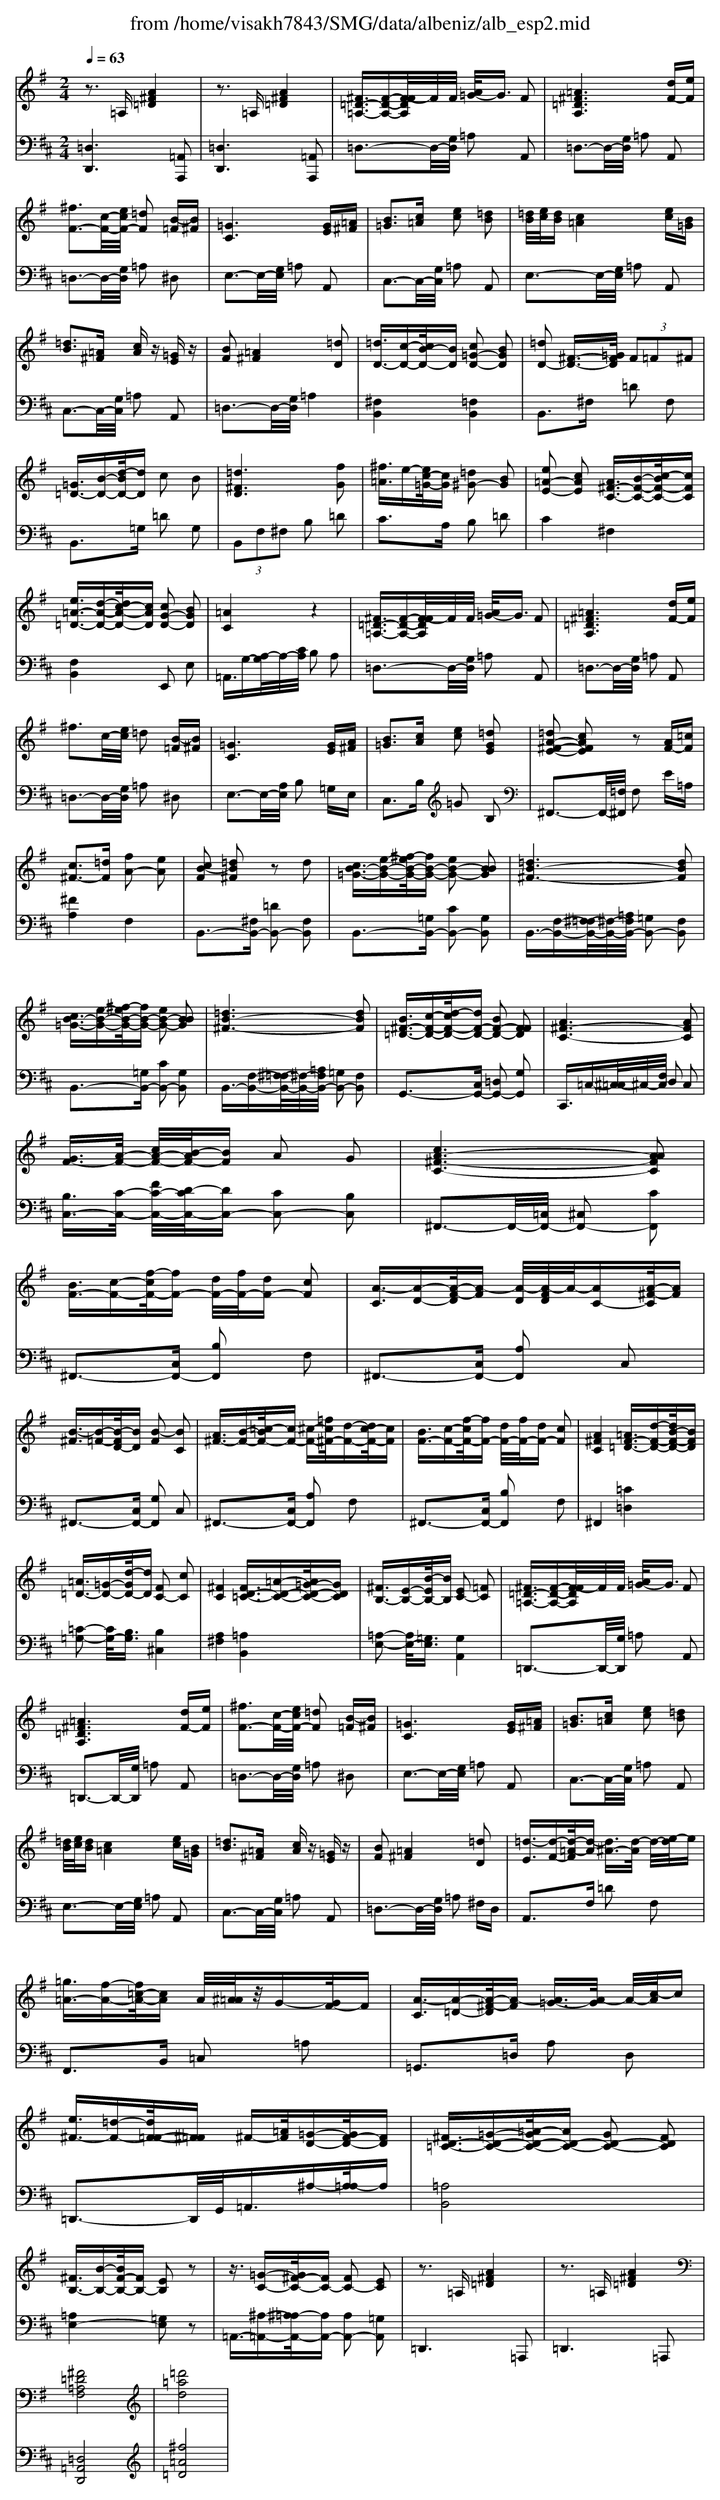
X:1
T: from /home/visakh7843/SMG/data/albeniz/alb_esp2.mid
M: 2/4
L: 1/16
Q:1/4=63
K:D % 2 sharps
V:1
K:G % 416 sharps
z3=A, [A^F=D]4| \
z3=A, [A^F=D]4| \
[^F=D-=A,-]3/2[F-D-A,-][F-FDA,]/2F/2F/2 [A=G-]/2G3/2 F2| \
[=A^F=DA,]6 [dF-][eF]|
[^fF-]3[c-F-]/2[ecF-]/2 [=dF]2 [B-=F][B^F]| \
[=GC]6 [GE][=A^F]| \
[B=G]3[c=A] [ec]2 [=dB]2| \
[=dB]/2[ec]/2[dB] [c=A]4 [ec][B=G]|
[=dB]3[=A^F] [cA]z [=GE]z| \
[BF]2 [=A^F]4 [=dD]2| \
[=dD-]3/2[c-D-][cB-D-]/2[BD] [c=G-D-]2 [BGD]2| \
[=dD-]2 [^F-D-]3/2[=GFD]/2  (3F2=F2^F2|
[=G=D-]3/2[B-D-][d-BD-]/2[dD] c2 B2| \
[=d^FD]6 [fG]2| \
[^f=A]3/2e-[ec-=G-]/2[cG] [=d^G-]2 [BG]2| \
[e=A-E-]2 [cAE]2 [A^F-C-]3/2[B-F-C-][c-BF-C-]/2[cFC]|
[e=A-=D-]3/2[d-A-D-][dc-A-D-]/2[cAD] [cG-D-]2 [BGD]2| \
[=AC]4 z4| \
[^F=D-=A,-]3/2[F-D-A,-][F-FDA,]/2F/2F/2 [A=G-]/2G3/2 F2| \
[=A^F=DA,]6 [dF-][eF]|
^f3c/2-[ec]/2 =d2 [B-=F][B^F]| \
[=GC]6 [GE][A^F]| \
[B=G]3[cA] [ec]2 [=dGE]2| \
[=dA-^F-E-]2 [cAFE]2 z2 [AF-][=cF]|
[c^F-]3[=dF] [fA-]2 [eA]2| \
[cB-F]2 [=dB^F]2 z2 d2| \
[cB-=G-]3/2[e-B-G-][^f-eB-G-]/2[fB-G-] [eB-G-]2 [BBG]2| \
[=dB-^F-]6 [dBF]2|
[cB-=G-]3/2[e-B-G-][^f-eB-G-]/2[fB-G-] [eB-G-]2 [BBG]2| \
[=dB-^F-]6 [dBF]2| \
[B^F-=D-]3/2[c-F-D-][d-cF-D-]/2[dF-D-] [BF-D-]2 [FFD]2| \
[A^F-C-]6 [AFC]2|
[GF-]3/2[A-F-]/2 [cA-F-]/2[B-AF-]/2[BF] A2 G2| \
[cA-^F-C-]6 [AAFC]2| \
[BF-]3/2[c-F-][f-cF-]/2[fF-] [dF-]/2[fF-]/2[dF-] [cF]2| \
[A-C]3/2[A-D-][A-F-D]/2[A-F] [A-D]/2[A-FD]/2A/2-[AC-][A-^F-C]/2[AF]|
[B-^F]3/2[B-=F-][B-FD-]/2[BD] [B-F]2 [BC]2| \
[A^F-]3/2[B-F-][=c-BF-]/2[cF-] [^c-F-][=fc^F-]/2[d-F-][dc-F-]/2[cF]| \
[BF-]3/2[c-F-][f-cF-]/2[fF-] [dF-]/2[fF-]/2[dF-] [cF]2| \
[A^FC]4 [=AF-=D-]3/2[d-F-D-][dB-F-D-]/2[BFD]|
[=A=D-]3/2[=G-D-][d-GD-]/2[dD] [FC-]2 [cC]2| \
[^FC]4 [FD-=C-]3/2[=A-D-C-][A=G-D-C-]/2[GDC]| \
[^FB,-]3/2[E-B,-][B-EB,-]/2[BB,] [EC-]2 [=FC]2| \
[^F=D-=A,-]3/2[F-D-A,-][F-FDA,]/2F/2F/2 [A=G-]/2G3/2 F2|
[=A^F=DA,]6 [dF-][eF]| \
[^fF-]3[c-F-]/2[ecF-]/2 [=dF]2 [B-=F][B^F]| \
[=GC]6 [GE][=A^F]| \
[B=G]3[c=A] [ec]2 [=dB]2|
[=dB]/2[ec]/2[dB] [c=A]4 [ec][B=G]| \
[=dB]3[=A^F] [cA]z [=GE]z| \
[BF]2 [=A^F]4 [=dD]2| \
[=d-E]3/2[d-F-][d-=A-F]/2[d-A] [d^A-]3/2[d-A]/2 d/2-[e-d]/2e|
[=g=A-]3/2[f-A-][f=c-A-]/2[cA] A/2[^A=A]/2z/2G-[GF-]/2F| \
[A-C]3/2[A-=D-][A-^F-D]/2[A-F] [A=G-]3/2[A-G]/2 A/2-[c-A]/2c| \
[e^F-]3/2[=d-F-][dF-=F-]/2[^F=F] ^F-[=AF]/2[=G-D-][GF-D-]/2[FD]| \
[^FD-=C-]3/2[=G-D-C-][=A-GD-C-]/2[AD-C-] [GD-C-]2 [FDC]2|
[^FB,-]3/2[B-B,-][BF-B,-]/2[FB,-] [EB,]2 z2| \
z3/2[=G-C-][G^F-C-]/2[FC-] [FC-]2 [EC]2| \
z3=A, [A^F=D]4| \
z3=A, [A^F=D]4|
[^F=D=A,F,]8| \
[=d'=ad]8|
V:2
[=D,D,,]6 [=A,,A,,,]2| \
[=D,D,,]6 [=A,,A,,,]2| \
=D,3-D,/2-[G,D,]/2 =A,2 A,,2| \
=D,3-D,/2-[G,D,]/2 =A,2 A,,2|
=D,3-D,/2-[G,D,]/2 =A,2 ^D,2| \
E,3-E,/2-[G,E,]/2 =A,2 A,,2| \
C,3-C,/2-[G,C,]/2 =A,2 A,,2| \
E,3-E,/2-[G,E,]/2 =A,2 A,,2|
C,3-C,/2-[G,C,]/2 =A,2 A,,2| \
=D,3-D,/2-[G,D,]/2 =A,4| \
[^F,B,,]4 [=F,B,,]4| \
B,,3^F, =D2 F,2|
B,,3=G, =D2 G,2| \
 (3B,,2F,2^F,2 B,2 =D2| \
C2>A,2 B,2 =D2| \
C4 ^F,4|
[F,B,,]4 E,,2 E,2| \
=A,,3/2G,-[A,-G,]/2A,/2-[CA,]/2 B,2 A,2| \
=D,3-D,/2-[G,D,]/2 =A,2 A,,2| \
=D,3-D,/2-[G,D,]/2 =A,2 A,,2|
=D,3-D,/2-[G,D,]/2 =A,2 ^D,2| \
E,3-E,/2-[A,E,]/2 B,2 =G,E,| \
C,3B, =G2 B,2| \
^F,,3-F,,/2-[=F,^F,,]/2 F,2 E=A,|
[^FA,]4 F,4| \
B,,3-[^F,B,,-] [=DB,,-]2 [F,B,,]2| \
B,,3-[=G,B,,-] [CB,,-]2 [G,B,,]2| \
B,,3/2-[F,-B,,-][^F,-=F,B,,-]/2[^F,-B,,-]/2[=A,F,B,,-]/2 [=G,B,,-]2 [F,B,,]2|
B,,3-[=G,B,,-] [CB,,-]2 [G,B,,]2| \
B,,3/2-[F,-B,,-][^F,-=F,B,,-]/2[^F,-B,,-]/2[=A,F,B,,-]/2 [=G,B,,-]2 [F,B,,]2| \
G,,3-[C,G,,-] [=D,G,,-]2 [G,G,,]2| \
C,,3/2=C,-[^C,-=C,]/2^C,/2-[F,C,]/2 D,2 C,2|
[B,C,-]3/2[C-C,-]/2 [FC-C,-]/2[D-CC,-]/2[DC,-] [CC,-]2 [B,C,]2| \
^F,,3-F,,/2-[=C,F,,-]/2 [^C,F,,-]2 [CF,,]2| \
^F,,3-[C,F,,-] [B,F,,]2 F,2| \
^F,,3-[C,F,,-] [A,F,,]2 C,2|
^F,,3-[C,F,,-] [G,F,,]2 C,2| \
^F,,3-[C,F,,-] [A,F,,]2 F,2| \
^F,,3-[C,F,,-] [B,F,,]2 F,2| \
^F,,4 [=C=D,]4|
[=C-=G,-]2 [CG,-]/2[B,G,]3/2 [B,^C,]4| \
[A,^F,]4 [=A,B,,]4| \
[=A,-E,-]2 [A,E,-]/2[=G,E,]3/2 [G,A,,]4| \
=D,,3-D,,/2-[G,D,,]/2 =A,2 A,,2|
=D,,3-D,,/2-[G,D,,]/2 =A,2 A,,2| \
=D,3-D,/2-[G,D,]/2 =A,2 ^D,2| \
E,3-E,/2-[G,E,]/2 =A,2 A,,2| \
C,3-C,/2-[G,C,]/2 =A,2 A,,2|
E,3-E,/2-[G,E,]/2 =A,2 A,,2| \
C,3-C,/2-[G,C,]/2 =A,2 A,,2| \
=D,3-D,/2-[G,D,]/2 =A,2 ^F,D,| \
A,,3F, =D2 F,2|
F,,3B,, =C,2 =A,2| \
=G,,3=D, A,2 D,2| \
=D,,3-D,,/2G,,<=A,,^A,-[A,=A,-]/2A,| \
[=A,B,,]8|
[=A,E,-]4 [=G,E,]2 z2| \
=A,,3/2-[^A,-=A,,-][^A,=A,-A,,-]/2[A,A,,-] [A,A,,-]2 [=G,A,,]2| \
=D,,6 =A,,,2| \
=D,,6 =A,,,2|
[=D,=A,,D,,]8| \
[^f=A=D]8|
